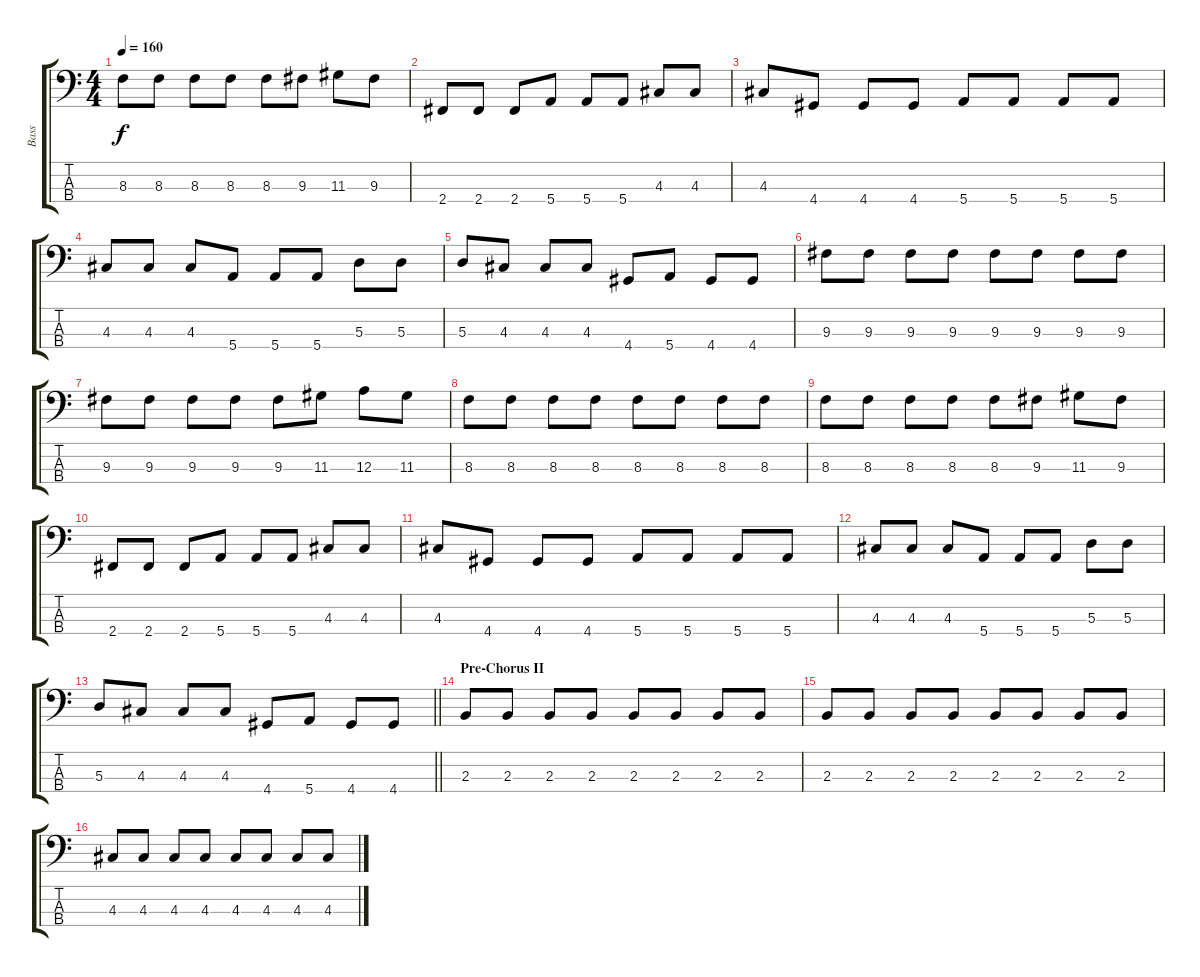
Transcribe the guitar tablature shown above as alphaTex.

\track ("Bass" "Bass") {instrument electricbasspick}
\staff {score tabs}
\tuning (G2 D2 A1 E1) {hide}
\ts (4 4)
\tempo 160
\clef f4
\ks c
8.3.8{dy f} 8.3.8 8.3.8 8.3.8 8.3.8 9.3.8 11.3.8 9.3.8 |
2.4.8 2.4.8 2.4.8 5.4.8 5.4.8 5.4.8 4.3.8 4.3.8 |
4.3.8 4.4.8 4.4.8 4.4.8 5.4.8 5.4.8 5.4.8 5.4.8 |
4.3.8 4.3.8 4.3.8 5.4.8 5.4.8 5.4.8 5.3.8 5.3.8 |
5.3.8 4.3.8 4.3.8 4.3.8 4.4.8 5.4.8 4.4.8 4.4.8 |
9.3.8 9.3.8 9.3.8 9.3.8 9.3.8 9.3.8 9.3.8 9.3.8 |
9.3.8 9.3.8 9.3.8 9.3.8 9.3.8 11.3.8 12.3.8 11.3.8 |
8.3.8 8.3.8 8.3.8 8.3.8 8.3.8 8.3.8 8.3.8 8.3.8 |
8.3.8 8.3.8 8.3.8 8.3.8 8.3.8 9.3.8 11.3.8 9.3.8 |
2.4.8 2.4.8 2.4.8 5.4.8 5.4.8 5.4.8 4.3.8 4.3.8 |
4.3.8 4.4.8 4.4.8 4.4.8 5.4.8 5.4.8 5.4.8 5.4.8 |
4.3.8 4.3.8 4.3.8 5.4.8 5.4.8 5.4.8 5.3.8 5.3.8 |
\barLineRight lightlight
5.3.8 4.3.8 4.3.8 4.3.8 4.4.8 5.4.8 4.4.8 4.4.8 |
\section ("" "Pre-Chorus II")
2.3.8 2.3.8 2.3.8 2.3.8 2.3.8 2.3.8 2.3.8 2.3.8 |
2.3.8 2.3.8 2.3.8 2.3.8 2.3.8 2.3.8 2.3.8 2.3.8 |
4.3.8 4.3.8 4.3.8 4.3.8 4.3.8 4.3.8 4.3.8 4.3.8
